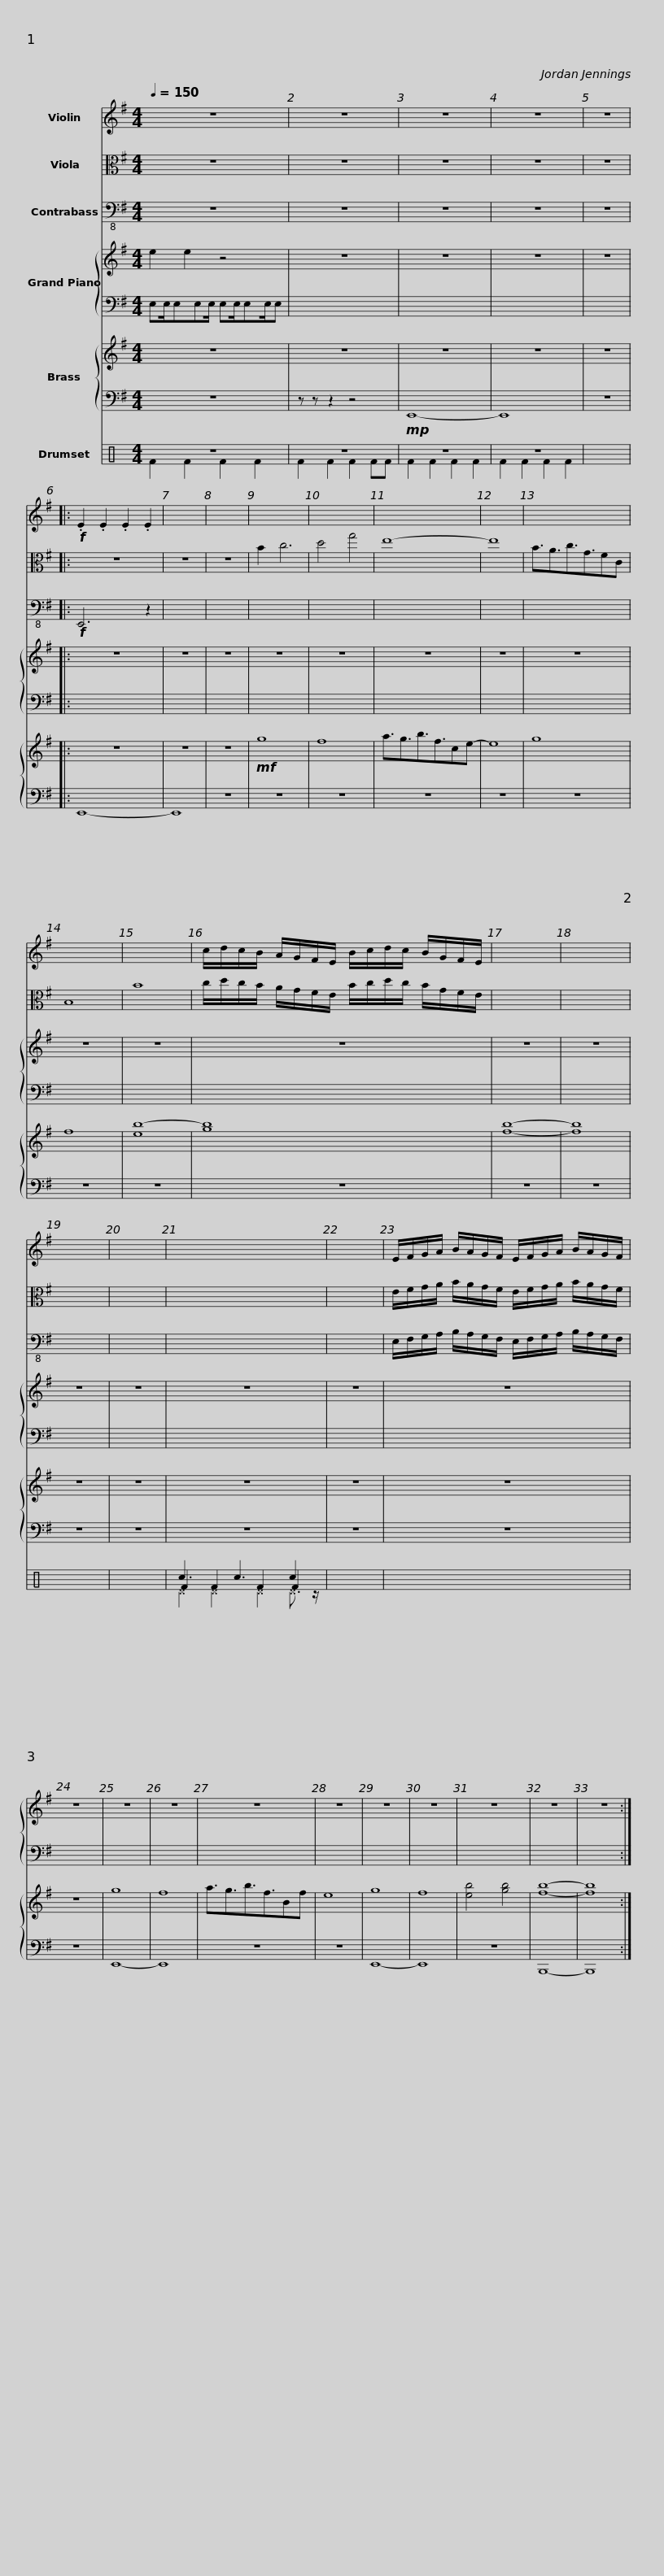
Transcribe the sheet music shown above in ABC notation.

X:1
%%score 1 2 3 { 4 | 5 } { 6 | 7 } ( 8 9 10 )
L:1/8
Q:1/4=150
M:4/4
I:linebreak $
K:G
V:1 treble
V:2 alto
V:3 bass-8
V:4 treble
V:5 bass
V:6 treble
V:7 bass
V:8 perc
K:none
V:9 perc
K:none
V:10 perc
K:none
V:1
 z8 | z8 | z8 | z8 | z8 |: %5
!f! .E2 .E2 .E2 .E2 | x8 |$ x8 | x8 | x8 | %10
 x8 | x8 | x8 | x8 | x8 |$ %15
 c/d/c/B/ A/G/F/E/ B/c/d/c/ B/G/F/E/ | x8 | x8 | x8 | x8 | %20
 x8 | x8 |$ E/F/G/A/ B/A/G/F/ E/F/G/A/ B/A/G/F/ | x8 | x8 | %25
 x8 | x8 | x8 | x8 | x8 | %30
 x8 |$ x8 | x8 :| %33
V:2
 z8 | z8 | z8 | z8 | z8 |: %5
 z8 | z8 |$ z8 | B2 c6 | d4 g4 | %10
 e8- | e8 | B3/2A3/2c3/2G3/2FC | B,8 | B8 |$ %15
 c/d/c/B/ A/G/F/E/ B/c/d/c/ B/G/F/E/ | x8 | x8 | x8 | x8 | %20
 x8 | x8 |$ E/F/G/A/ B/A/G/F/ E/F/G/A/ B/A/G/F/ | x8 | x8 | %25
 x8 | x8 | x8 | x8 | x8 | %30
 x8 |$ x8 | x8 :| %33
V:3
 z8 | z8 | z8 | z8 | z8 |: %5
!f! E,,6 z2 | x8 |$ x8 | x8 | x8 | %10
 x8 | x8 | x8 | x8 | x8 |$ %15
 x8 | x8 | x8 | x8 | x8 | %20
 x8 | x8 |$ E,/F,/G,/A,/ B,/A,/G,/F,/ E,/F,/G,/A,/ B,/A,/G,/F,/ | x8 | x8 | %25
 x8 | x8 | x8 | x8 | x8 | %30
 x8 |$ x8 | x8 :| %33
V:4
 e2 e2 z4 | z8 | z8 | z8 | z8 |: %5
 z8 | z8 |$ z8 | z8 | z8 | %10
 z8 | z8 | z8 | z8 | z8 |$ %15
 z8 | z8 | z8 | z8 | z8 | %20
 z8 | z8 |$ z8 | z8 | z8 | %25
 z8 | z8 | z8 | z8 | z8 | %30
 z8 |$ z8 | z8 :| %33
V:5
 E,E,/E,E,E,/ E,E,/E,E,/E, | x8 | x8 | x8 | x8 |: %5
 x8 | x8 |$ x8 | x8 | x8 | %10
 x8 | x8 | x8 | x8 | x8 |$ %15
 x8 | x8 | x8 | x8 | x8 | %20
 x8 | x8 |$ x8 | x8 | x8 | %25
 x8 | x8 | x8 | x8 | x8 | %30
 x8 |$ x8 | x8 :| %33
V:6
 z8 | z8 | z8 | z8 | z8 |: %5
 z8 | z8 |$ z8 |!mf! g8 | f8 | %10
 a3/2g3/2b3/2f3/2ce- | e8 | g8 | f8 | [eb-]8 |$ %15
 [gb]8 | [fb]8- | [fb]8 | z8 | z8 | %20
 z8 | z8 |$ z8 | z8 | g8 | %25
 f8 | a3/2g3/2b3/2f3/2Bf | e8 | g8 | f8 | %30
 [eb]4 [gb]4 |$ [fb]8- | [fb]8 :| %33
V:7
 z8 | z z z2 z4 |!mp! E,,8- | E,,8 | z8 |: %5
 E,,8- | E,,8 |$ z8 | z8 | z8 | %10
 z8 | z8 | z8 | z8 | z8 |$ %15
 z8 | z8 | z8 | z8 | z8 | %20
 z8 | z8 |$ z8 | z8 | E,,8- | %25
 E,,8 | z8 | z8 | E,,8- | E,,8 | %30
 z8 |$ B,,,8- | B,,,8 :| %33
V:8
[K:C] z8 | z8 | z8 | z8 | x8 |: %5
 x8 | x8 |$ x8 | x8 | x8 | %10
 x8 | x8 | x8 | x8 | x8 |$ %15
 x8 | x8 | x8 | x8 | x8 | %20
 F2 F2 F2 F2 | x8 |$ x8 | x8 | x8 | %25
 x8 | x8 | x8 | x8 | x8 | %30
 x8 |$ x8 | x8 :| %33
V:9
[K:C] F2 F2 F2 F2 | F2 F2 F2 FF | F2 F2 F2 F2 | F2 F2 F2 F2 | x8 |: %5
 x8 | x8 |$ x8 | x8 | x8 | %10
 x8 | x8 | x8 | x8 | x8 |$ %15
 x8 | x8 | x8 | x8 | x8 | %20
 c3 c3 c2 | x8 |$ x8 | x8 | x8 | %25
 x8 | x8 | x8 | x8 | x8 | %30
 x8 |$ x8 | x8 :| %33
V:10
[K:C] x8 | x8 | x8 | x8 | x8 |: %5
 x8 | x8 |$ x8 | x8 | x8 | %10
 x8 | x8 | x8 | x8 | x8 |$ %15
 x8 | x8 | x8 | x8 | x8 | %20
 ^D2 ^D2 ^D2 ^D3/2 z/ | x8 |$ x8 | x8 | x8 | %25
 x8 | x8 | x8 | x8 | x8 | %30
 x8 |$ x8 | x8 :| %33
